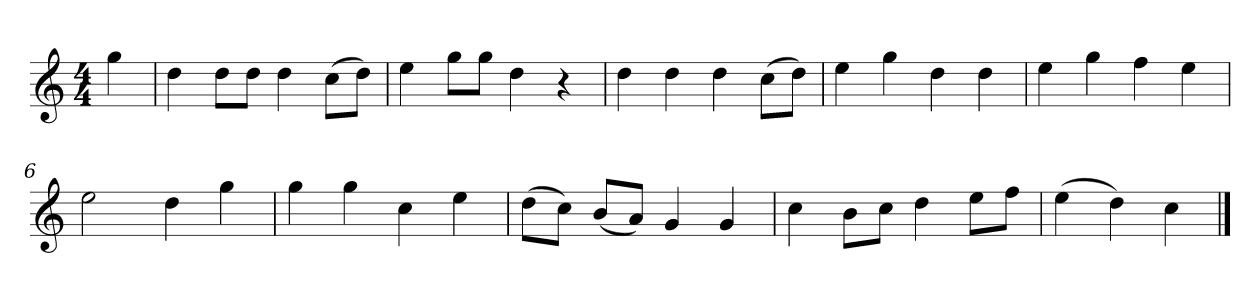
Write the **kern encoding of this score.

**kern
*part1
*staff1
*k[]
*M4/4
*MM120
=
4gg
=1
4dd
8ddL
8ddJ
4dd
(8ccL
8ddJ)
=2
4ee
8ggL
8ggJ
4dd
4r
=3
4dd
4dd
4dd
(8ccL
8ddJ)
=4
4ee
4gg
4dd
4dd
=5
4ee
4gg
4ff
4ee
=6
2ee
4dd
4gg
=7
4gg
4gg
4cc
4ee
=8
(8ddL
8ccJ)
(8bL
8aJ)
4g
4g
=9
4cc
8bL
8ccJ
4dd
8eeL
8ffJ
=10
(4ee
4dd)
4cc
==
*-
